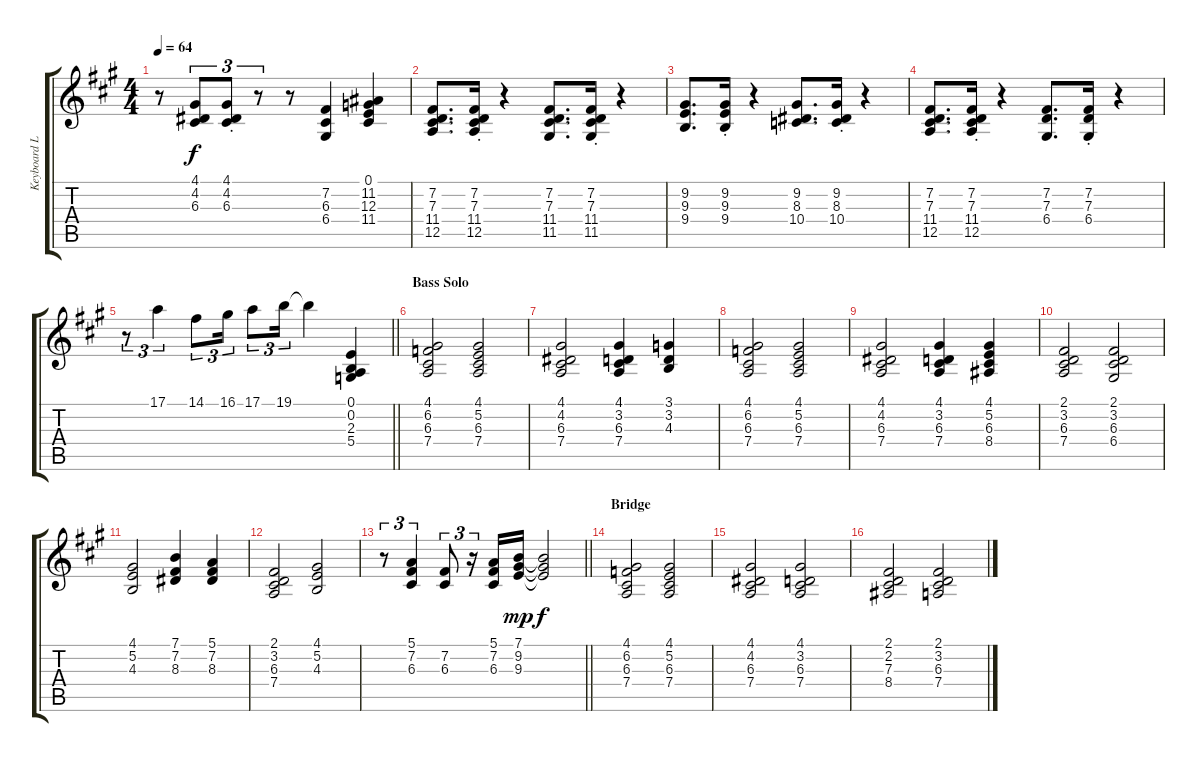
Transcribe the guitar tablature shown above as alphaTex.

\track ("Keyboard L" "Keyboard L") {instrument synthvoice}
\staff {score tabs}
\tuning (E4 B3 G3 D3 A2 E2) {hide}
\ts (4 4)
\tempo 64
\clef g2
\ks f#minor
r.8{dy f} (4.1 4.2 6.3).8{tu (3 2)} (4.1{st} 4.2 6.3).8{tu (3 2)} r.8{tu (3 2)} r.8 (7.2 6.3 6.4).4 (0.1 11.2 12.3 11.4).4 |
(7.2 7.3 11.4 12.5).8{d} (7.2 7.3 11.4{st} 12.5).16 r.4 (7.2 7.3 11.4 11.5).8{d} (7.2 7.3 11.4{st} 11.5).16 r.4 |
(9.2 9.3 9.4).8{d} (9.2 9.3 9.4{st}).16 r.4 (9.2 8.3 10.4).8{d} (9.2 8.3 10.4{st}).16 r.4 |
(7.2 7.3 11.4 12.5).8{d} (7.2 7.3 11.4{st} 12.5).16 r.4 (7.2 7.3 6.4).8{d} (7.2 7.3 6.4{st}).16 r.4 |
\barLineRight lightlight
r.8{tu (3 2)} 17.1.4{tu (3 2)} 14.1.8{tu (3 2)} 16.1.16{tu (3 2)} 17.1.8{tu (3 2)} 19.1.16{tu (3 2)} 19.1{t}.4 (0.1 0.2 2.3 5.4).4 |
\section ("" "Bass Solo")
(4.1 6.2 6.3 7.4).2 (4.1 5.2 6.3 7.4).2 |
(4.1 4.2 6.3 7.4).2 (4.1 3.2 6.3 7.4).4 (3.1 3.2 4.3).4 |
(4.1 6.2 6.3 7.4).2 (4.1 5.2 6.3 7.4).2 |
(4.1 4.2 6.3 7.4).2 (4.1 3.2 6.3 7.4).4 (4.1 5.2 6.3 8.4).4 |
(2.1 3.2 6.3 7.4).2 (2.1 3.2 6.3 6.4).2 |
(4.1 5.2 4.3).2 (7.1 7.2 8.3).4 (5.1 7.2 8.3).4 |
(2.1 3.2 6.3 7.4).2 (4.1 5.2 4.3).2 |
\barLineRight lightlight
r.8{tu (3 2)} (5.1 7.2 6.3).4{tu (3 2)} (7.2 6.3).8{tu (3 2)} r.16{tu (3 2)} (5.1 7.2 6.3).16 (7.1 9.2 9.3).16{dy mp} (7.1{t} 9.2{t} 9.3{t}).2{dy f} |
\section ("" "Bridge")
(4.1 6.2 6.3 7.4).2 (4.1 5.2 6.3 7.4).2 |
(4.1 4.2 6.3 7.4).2 (4.1 3.2 6.3 7.4).2 |
(2.1 2.2 7.3 8.4).2 (2.1 3.2 6.3 7.4).2
